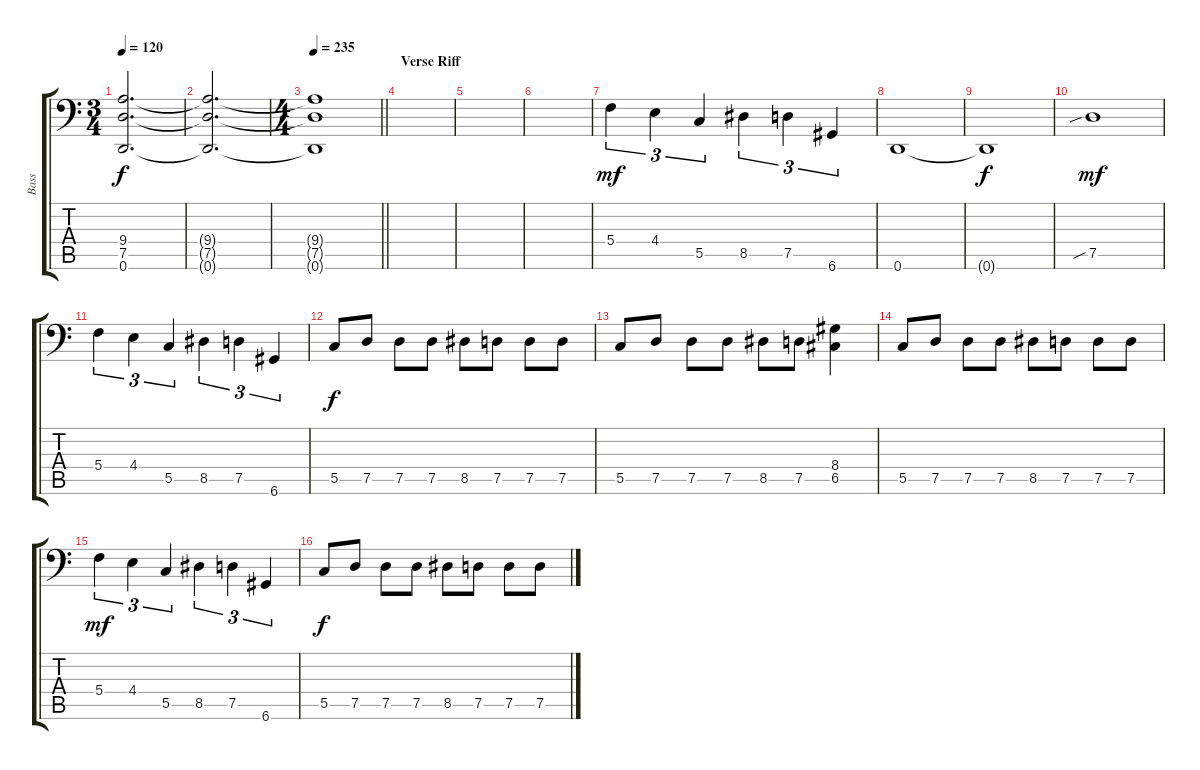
\track ("Bass" "Bass") {instrument electricbassfinger}
\staff {score tabs}
\tuning (D3 A2 F2 C2 G1 D1) {hide}
\ts (3 4)
\tempo 120
\clef f4
\ks c
(9.4{t} 7.5{t} 0.6{t}).2{d dy f} |
(9.4{t} 7.5{t} 0.6{t}).2{d} |
\ts (4 4)
\tempo 235
\barLineRight lightlight
(9.4{t} 7.5{t} 0.6{t}).1 |
\section ("" "Verse Riff")
|
|
|
5.4.4{tu (3 2) dy mf} 4.4.4{tu (3 2)} 5.5.4{tu (3 2)} 8.5.4{tu (3 2)} 7.5.4{tu (3 2)} 6.6.4{tu (3 2)} |
0.6.1 |
0.6{t}.1{dy f} |
7.5{sib}.1{dy mf} |
5.4.4{tu (3 2)} 4.4.4{tu (3 2)} 5.5.4{tu (3 2)} 8.5.4{tu (3 2)} 7.5.4{tu (3 2)} 6.6.4{tu (3 2)} |
5.5.8{dy f} 7.5.8 7.5.8 7.5.8 8.5.8 7.5.8 7.5.8 7.5.8 |
5.5.8 7.5.8 7.5.8 7.5.8 8.5.8 7.5.8 (8.4 6.5).4 |
5.5.8 7.5.8 7.5.8 7.5.8 8.5.8 7.5.8 7.5.8 7.5.8 |
5.4.4{tu (3 2) dy mf} 4.4.4{tu (3 2)} 5.5.4{tu (3 2)} 8.5.4{tu (3 2)} 7.5.4{tu (3 2)} 6.6.4{tu (3 2)} |
5.5.8{dy f} 7.5.8 7.5.8 7.5.8 8.5.8 7.5.8 7.5.8 7.5.8
